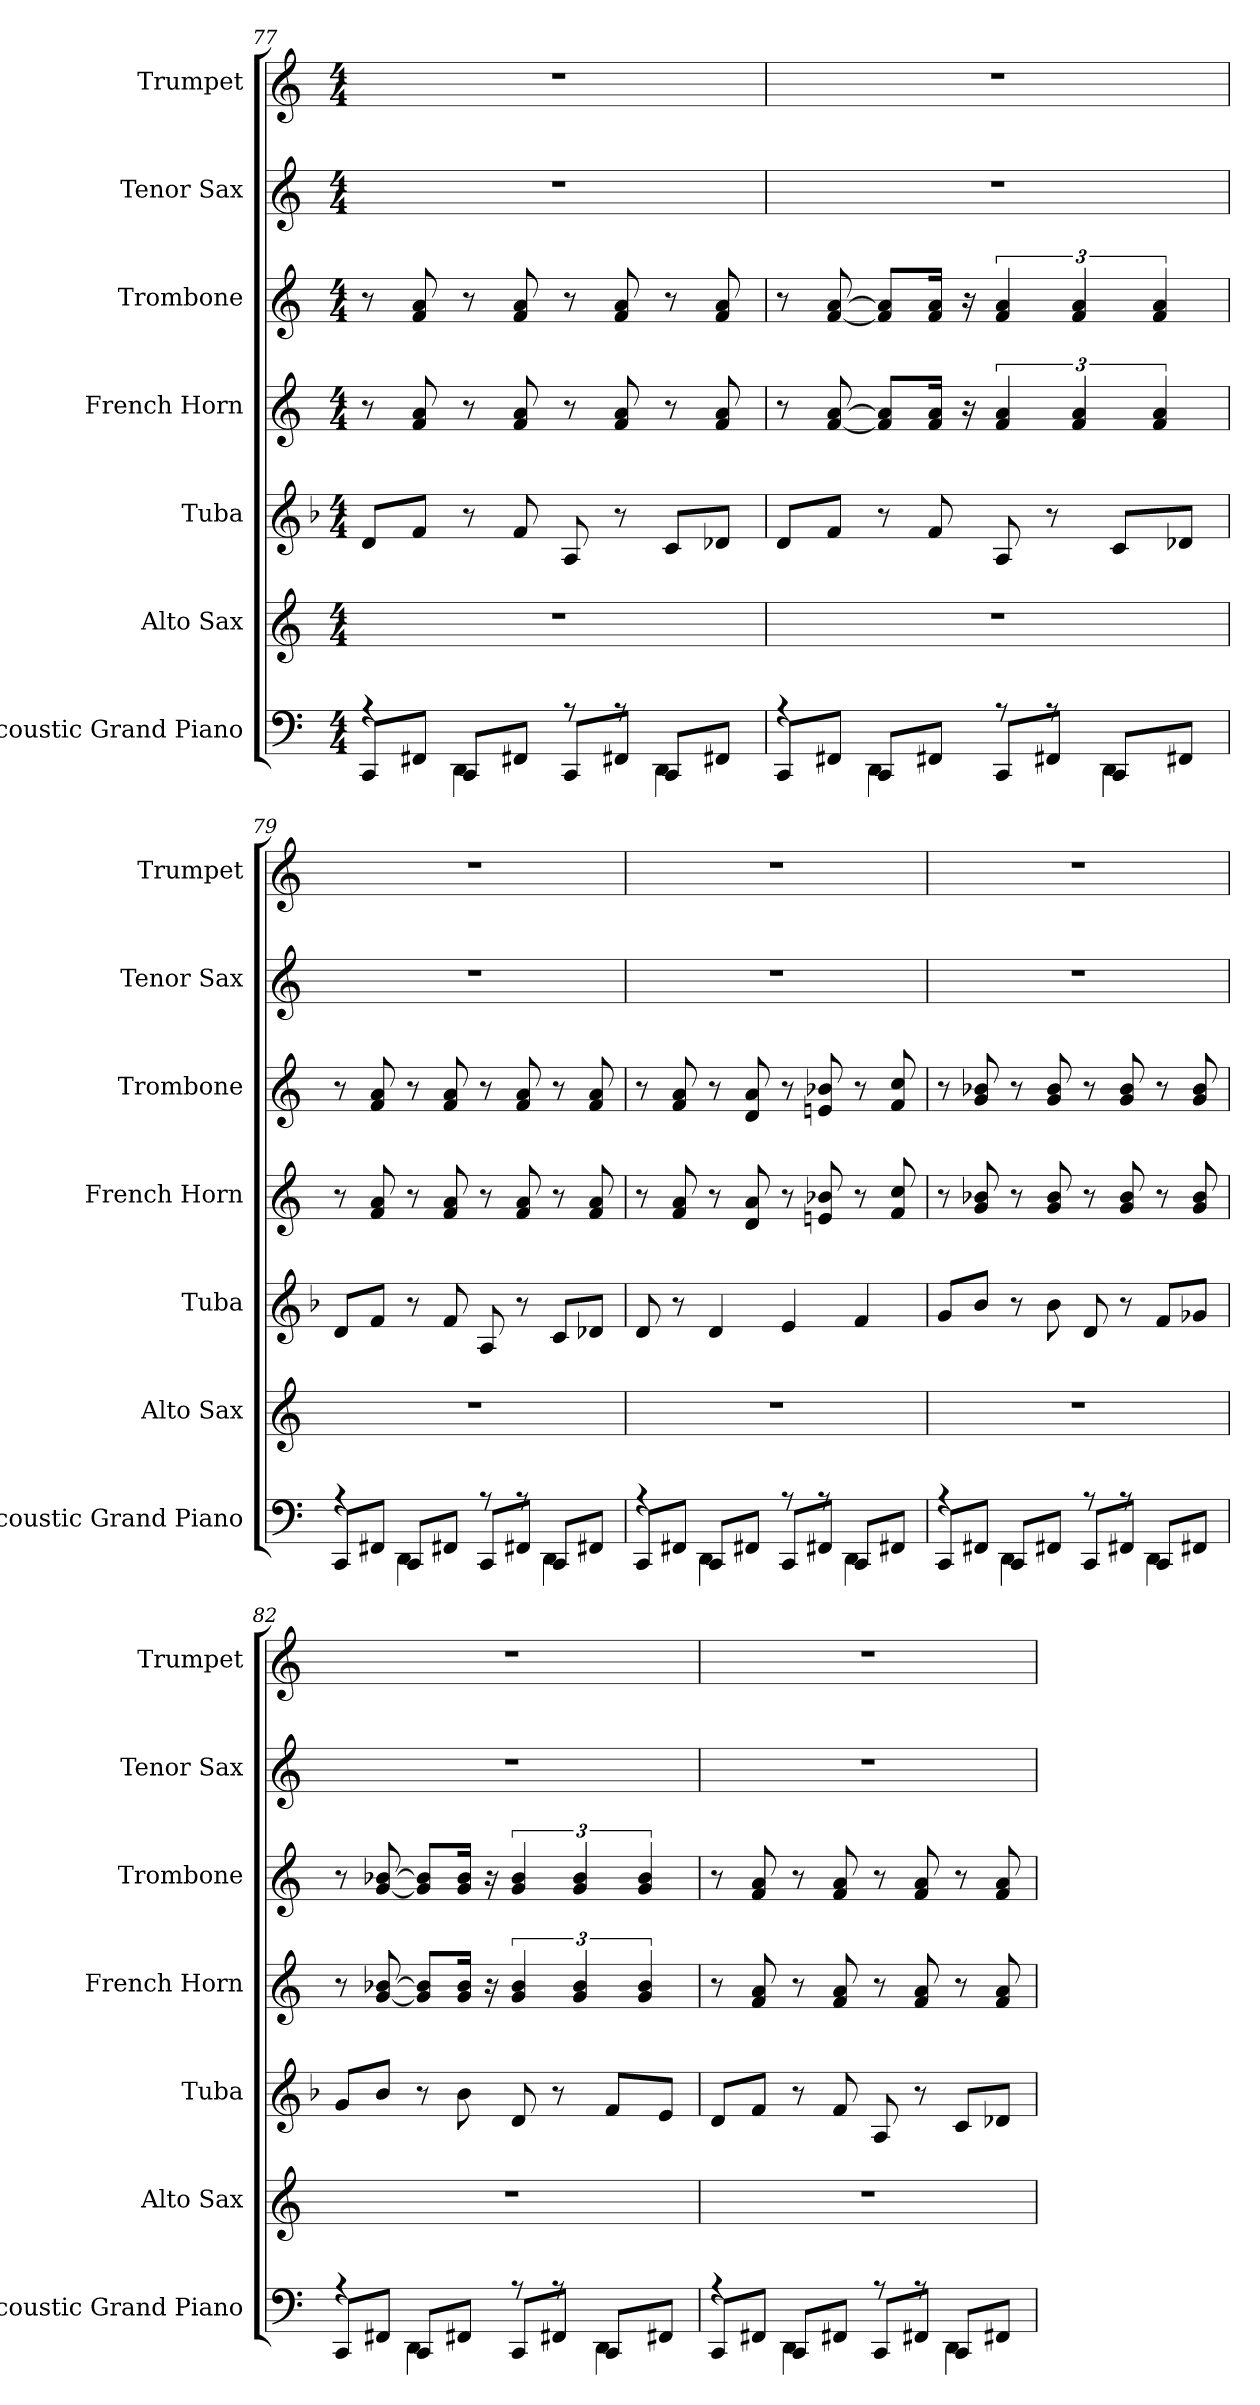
**kern	**kern	**kern	**kern	**kern	**kern	**kern
*part7	*part6	*part5	*part4	*part3	*part2	*part1
*staff7	*staff6	*staff5	*staff4	*staff3	*staff2	*staff1
*I"Acoustic Grand Piano	*I"Alto Sax	*I"Tuba	*I"French Horn	*I"Trombone	*I"Tenor Sax	*I"Trumpet
*I'Acoustic Grand Piano	*I'Alto Sax	*I'Tuba	*I'French Horn	*I'Trombone	*I'Tenor Sax	*I'Trumpet
*clefF4	*clefG2	*clefG2	*clefG2	*clefG2	*clefG2	*clefG2
*	*ITrd-2c-3	*ITrd15c26	*ITrd8c14	*ITrd8c14	*ITrd1c2	*ITrd1c2
*	*	*k[b-]	*	*	*	*
*M4/4	*M4/4	*M4/4	*M4/4	*M4/4	*M4/4	*M4/4
=77	=77	=77	=77	=77	=77	=77
*^	*	*	*	*	*	*
8CCL	4rG	1r	8DDL	8r	8r	1r	1r
8FF#XJ	.	.	8FFJ	8F 8A	8F 8A	.	.
8CCL	4DD	.	8r	8r	8r	.	.
8FF#XJ	.	.	8FF	8F 8A	8F 8A	.	.
8CCL	8rG	.	8AAA	8r	8r	.	.
8FF#XJ	8rG	.	8r	8F 8A	8F 8A	.	.
8CCL	4DD	.	8CCL	8r	8r	.	.
8FF#XJ	.	.	8DD-XJ	8F 8A	8F 8A	.	.
=78	=78	=78	=78	=78	=78	=78	=78
8CCL	4rG	1r	8DDL	8r	8r	1r	1r
8FF#XJ	.	.	8FFJ	[8F [8A	[8F [8A	.	.
8CCL	4DD	.	8r	8F] 8A]L	8F] 8A]L	.	.
8FF#XJ	.	.	8FF	16F 16AJk	16F 16AJk	.	.
.	.	.	.	16r	16r	.	.
8CCL	8rG	.	8AAA	6F 6A	6F 6A	.	.
8FF#XJ	8rG	.	8r	.	.	.	.
.	.	.	.	6F 6A	6F 6A	.	.
8CCL	4DD	.	8CCL	.	.	.	.
.	.	.	.	6F 6A	6F 6A	.	.
8FF#XJ	.	.	8DD-XJ	.	.	.	.
=79	=79	=79	=79	=79	=79	=79	=79
8CCL	4rG	1r	8DDL	8r	8r	1r	1r
8FF#XJ	.	.	8FFJ	8F 8A	8F 8A	.	.
8CCL	4DD	.	8r	8r	8r	.	.
8FF#XJ	.	.	8FF	8F 8A	8F 8A	.	.
8CCL	8rG	.	8AAA	8r	8r	.	.
8FF#XJ	8rG	.	8r	8F 8A	8F 8A	.	.
8CCL	4DD	.	8CCL	8r	8r	.	.
8FF#XJ	.	.	8DD-XJ	8F 8A	8F 8A	.	.
=80	=80	=80	=80	=80	=80	=80	=80
8CCL	4rG	1r	8DD	8r	8r	1r	1r
8FF#XJ	.	.	8r	8F 8A	8F 8A	.	.
8CCL	4DD	.	4DD	8r	8r	.	.
8FF#XJ	.	.	.	8D 8A	8D 8A	.	.
8CCL	8rG	.	4EE	8r	8r	.	.
8FF#XJ	8rG	.	.	8En 8B-	8En 8B-	.	.
8CCL	4DD	.	4FF	8r	8r	.	.
8FF#XJ	.	.	.	8F 8c	8F 8c	.	.
=81	=81	=81	=81	=81	=81	=81	=81
8CCL	4rG	1r	8GGL	8r	8r	1r	1r
8FF#XJ	.	.	8BB-J	8G 8B-	8G 8B-	.	.
8CCL	4DD	.	8r	8r	8r	.	.
8FF#XJ	.	.	8BB-	8G 8B-	8G 8B-	.	.
8CCL	8rG	.	8DD	8r	8r	.	.
8FF#XJ	8rG	.	8r	8G 8B-	8G 8B-	.	.
8CCL	4DD	.	8FFL	8r	8r	.	.
8FF#XJ	.	.	8GG-XJ	8G 8B-	8G 8B-	.	.
=82	=82	=82	=82	=82	=82	=82	=82
8CCL	4rG	1r	8GGL	8r	8r	1r	1r
8FF#XJ	.	.	8BB-J	[8G [8B-	[8G [8B-	.	.
8CCL	4DD	.	8r	8G] 8B-]L	8G] 8B-]L	.	.
8FF#XJ	.	.	8BB-	16G 16B-Jk	16G 16B-Jk	.	.
.	.	.	.	16r	16r	.	.
8CCL	8rG	.	8DD	6G 6B-	6G 6B-	.	.
8FF#XJ	8rG	.	8r	.	.	.	.
.	.	.	.	6G 6B-	6G 6B-	.	.
8CCL	4DD	.	8FFL	.	.	.	.
.	.	.	.	6G 6B-	6G 6B-	.	.
8FF#XJ	.	.	8EEJ	.	.	.	.
=83	=83	=83	=83	=83	=83	=83	=83
8CCL	4rG	1r	8DDL	8r	8r	1r	1r
8FF#XJ	.	.	8FFJ	8F 8A	8F 8A	.	.
8CCL	4DD	.	8r	8r	8r	.	.
8FF#XJ	.	.	8FF	8F 8A	8F 8A	.	.
8CCL	8rG	.	8AAA	8r	8r	.	.
8FF#XJ	8rG	.	8r	8F 8A	8F 8A	.	.
8CCL	4DD	.	8CCL	8r	8r	.	.
8FF#XJ	.	.	8DD-XJ	8F 8A	8F 8A	.	.
*v	*v	*	*	*	*	*	*
=	=	=	=	=	=	=
*-	*-	*-	*-	*-	*-	*-
